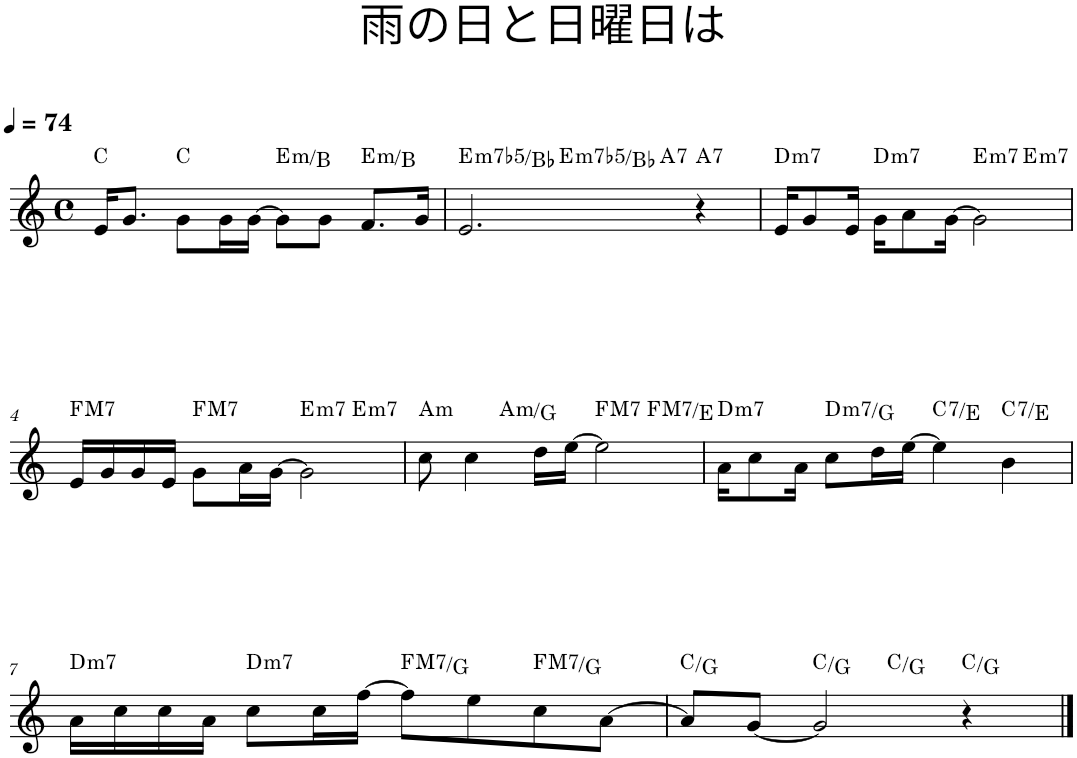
**kern	**harte
*part1	*part1
*staff1	*
*I"Piano	*
*I'Pno.	*
*clefG2	*
*k[]	*
*C:	*
*M4/4	*
*met(c)	*
*MM74	*
=1	=1
16e/KL	C:maj
8.g/J	.
8g\L	C:maj
16g\L	.
[16g\JJ	.
!	!LO:H:kt=m
8g\L]	E:min/5
8g\J	.
!	!LO:H:kt=m
8.f/L	E:min/5
16g/Jk	.
=2	=2
!	!LO:H:kt=m7b5
*^	*
*	*^	*
2.e/	4ryy	2ryy	E:hdim7/b5
!	!	!	!LO:H:kt=m7b5
.	2.ryy	.	E:hdim7/b5
!	!	!	!LO:H:kt=7
.	.	2ryy	A:7
!	!	!	!LO:H:kt=7
4r	.	.	A:7
=3	=3	=3	=3
!	!	!	!LO:H:kt=m7
*	*v	*v	*
16e/KL	2.ryy	D:min7
8g/	.	.
16e/Jk	.	.
!	!	!LO:H:kt=m7
16g\KL	.	D:min7
8a\	.	.
[16g\Jk	.	.
!	!	!LO:H:kt=m7
2g\]	.	E:min7
!	!	!LO:H:kt=m7
.	4ryy	E:min7
!!LO:LB:g=z	!!
=4	=4	=4
!	!	!LO:H:kt=M7
16e/LL	2.ryy	F:maj7
16g/	.	.
16g/	.	.
16e/JJ	.	.
!	!	!LO:H:kt=M7
8g\L	.	F:maj7
16a\L	.	.
[16g\JJ	.	.
!	!	!LO:H:kt=m7
2g\]	.	E:min7
!	!	!LO:H:kt=m7
.	4ryy	E:min7
=5	=5	=5
!	!	!LO:H:kt=m
*	*^	*
8cc\	4ryy	2.ryy	A:min
4cc\	.	.	.
!	!	!	!LO:H:kt=m
.	2.ryy	.	A:min/b7
16dd\LL	.	.	.
[16ee\JJ	.	.	.
!	!	!	!LO:H:kt=M7
2ee\]	.	.	F:maj7
!	!	!	!LO:H:kt=M7
.	.	4ryy	F:maj7/7
=6	=6	=6	=6
!	!	!	!LO:H:kt=m7
*v	*v	*v	*
16a\KL	D:min7
8cc\	.
16a\Jk	.
!	!LO:H:kt=m7
8cc\L	D:min7/4
16dd\L	.
[16ee\JJ	.
!	!LO:H:kt=7
4ee\]	C:7/3
!	!LO:H:kt=7
4bn\	C:7/3
!!LO:LB:g=z
=7	=7
!	!LO:H:kt=m7
16a\LL	D:min7
16cc\	.
16cc\	.
16a\JJ	.
!	!LO:H:kt=m7
8cc\L	D:min7
16cc\L	.
[16ff\JJ	.
!	!LO:H:kt=M7
8ff\L]	F:maj7/2
8ee\	.
!	!LO:H:kt=M7
8cc\	F:maj7/2
[8a\J	.
=8	=8
*^	*
8a/L]	2ryy	C:maj/5
[8g/J	.	.
2g/]	.	C:maj/5
.	2ryy	C:maj/5
4r	.	C:maj/5
*v	*v	*
==	==
*-	*-
